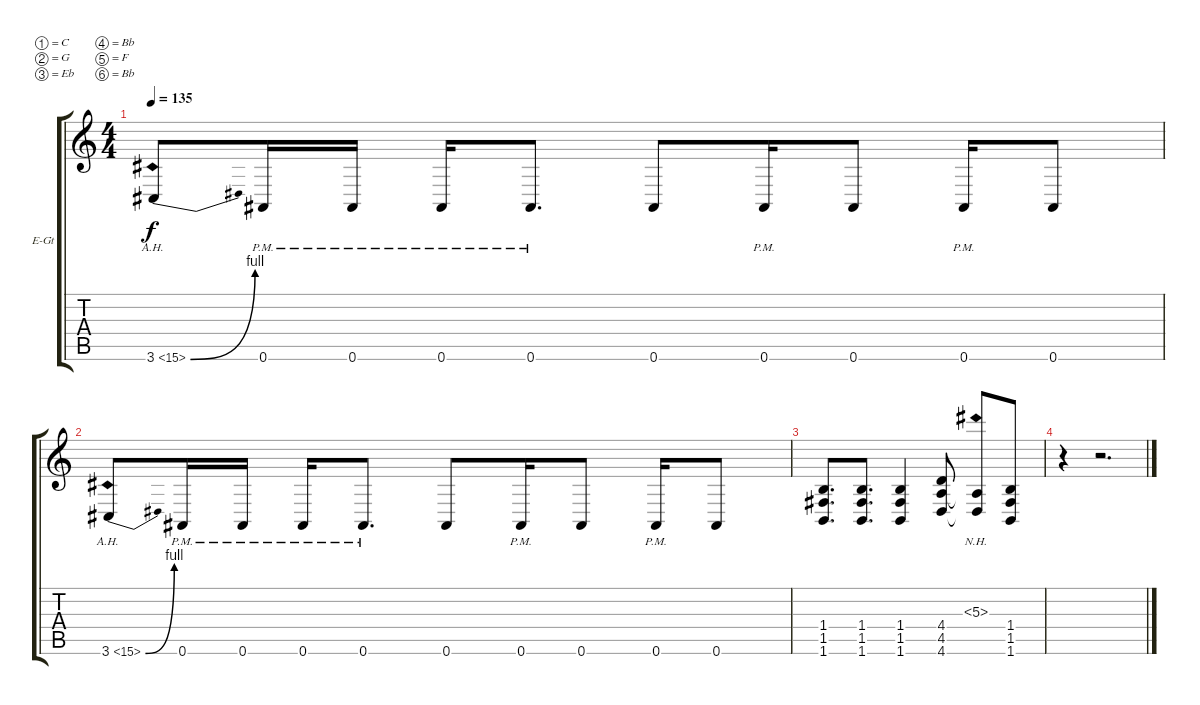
\bracketExtendMode groupsimilarinstruments
\firstSystemTrackNameOrientation horizontal
\otherSystemsTrackNameOrientation horizontal
\track ("Lead Guitar" "E-Gt") {instrument distortionguitar}
\staff {score tabs}
\tuning (C4 G3 Eb3 Bb2 F2 Bb1)
\ts (4 4)
\tempo 135
\clef g2
\ks c
3.6{be (bend 0 0 60 4) ah 12}.8{dy f} 0.6{pm}.16 0.6{pm}.16 0.6{pm}.16 0.6{pm}.8{d} 0.6.8 0.6{pm}.16 0.6.8 0.6{pm}.16 0.6.8 |
3.6{be (bend 0 0 60 4) ah 12}.8 0.6{pm}.16 0.6{pm}.16 0.6{pm}.16 0.6{pm}.8{d} 0.6.8 0.6{pm}.16 0.6.8 0.6{pm}.16 0.6.8 |
(1.4 1.5 1.6).8{d} (1.4 1.5 1.6).8{d} (1.4 1.5 1.6).4 (4.4 4.5 4.6).8 (5.3{nh} 4.5{t} 4.6{t}).8 (1.4 1.5 1.6).8 |
r.4 r.2{d}
